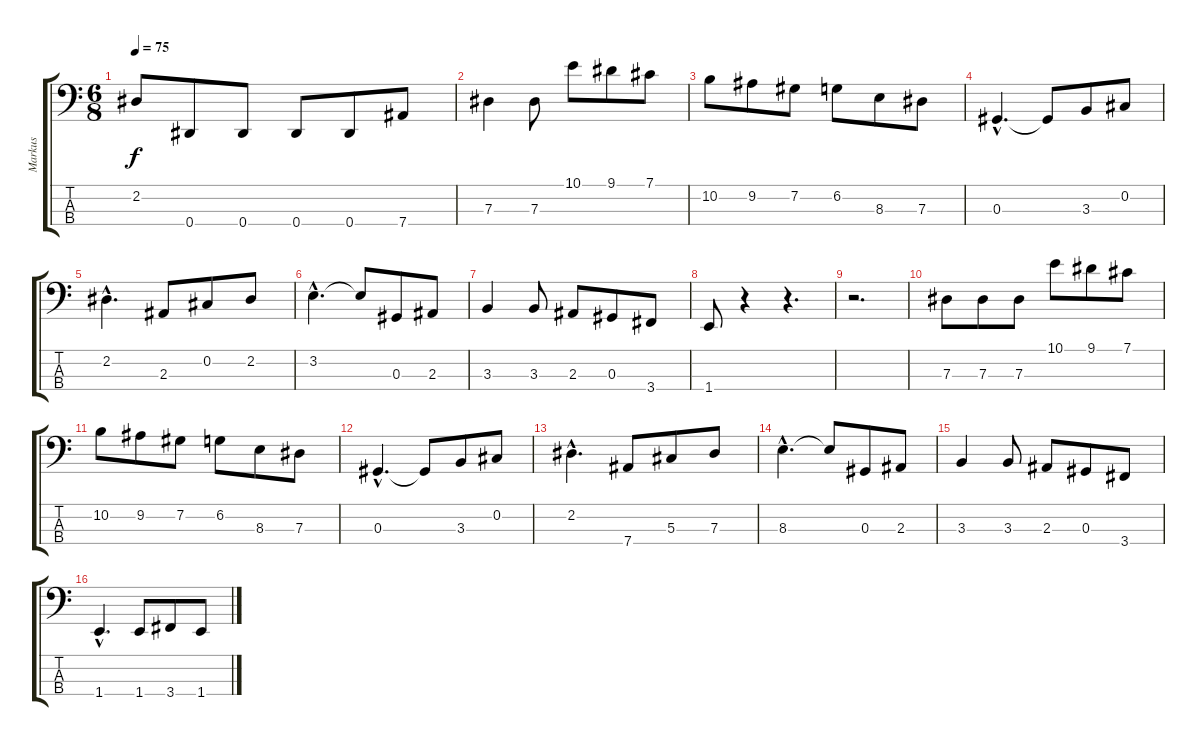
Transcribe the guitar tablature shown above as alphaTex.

\track ("Markus" "Markus") {instrument electricbassfinger}
\staff {score tabs}
\tuning (Gb2 Db2 Ab1 Eb1) {hide}
\ts (6 8)
\tempo 75
\clef f4
\ks c
2.2.8{dy f} 0.4.8 0.4.8 0.4.8 0.4.8 7.4.8 |
7.3.4 7.3.8 10.1.8 9.1.8 7.1.8 |
10.2.8 9.2.8 7.2.8 6.2.8 8.3.8 7.3.8 |
0.3{hac}.4{d} 0.3{t}.8 3.3.8 0.2.8 |
2.2{hac}.4{d} 2.3.8 0.2.8 2.2.8 |
3.2{hac}.4{d} 3.2{t}.8 0.3.8 2.3.8 |
3.3.4 3.3.8 2.3.8 0.3.8 3.4.8 |
1.4.8 r.4 r.4{d} |
r.2{d} |
7.3.8 7.3.8 7.3.8 10.1.8 9.1.8 7.1.8 |
10.2.8 9.2.8 7.2.8 6.2.8 8.3.8 7.3.8 |
0.3{hac}.4{d} 0.3{t}.8 3.3.8 0.2.8 |
2.2{hac}.4{d} 7.4.8 5.3.8 7.3.8 |
8.3{hac}.4{d} 8.3{t}.8 0.3.8 2.3.8 |
3.3.4 3.3.8 2.3.8 0.3.8 3.4.8 |
1.4{hac}.4{d} 1.4.8 3.4.8 1.4.8
